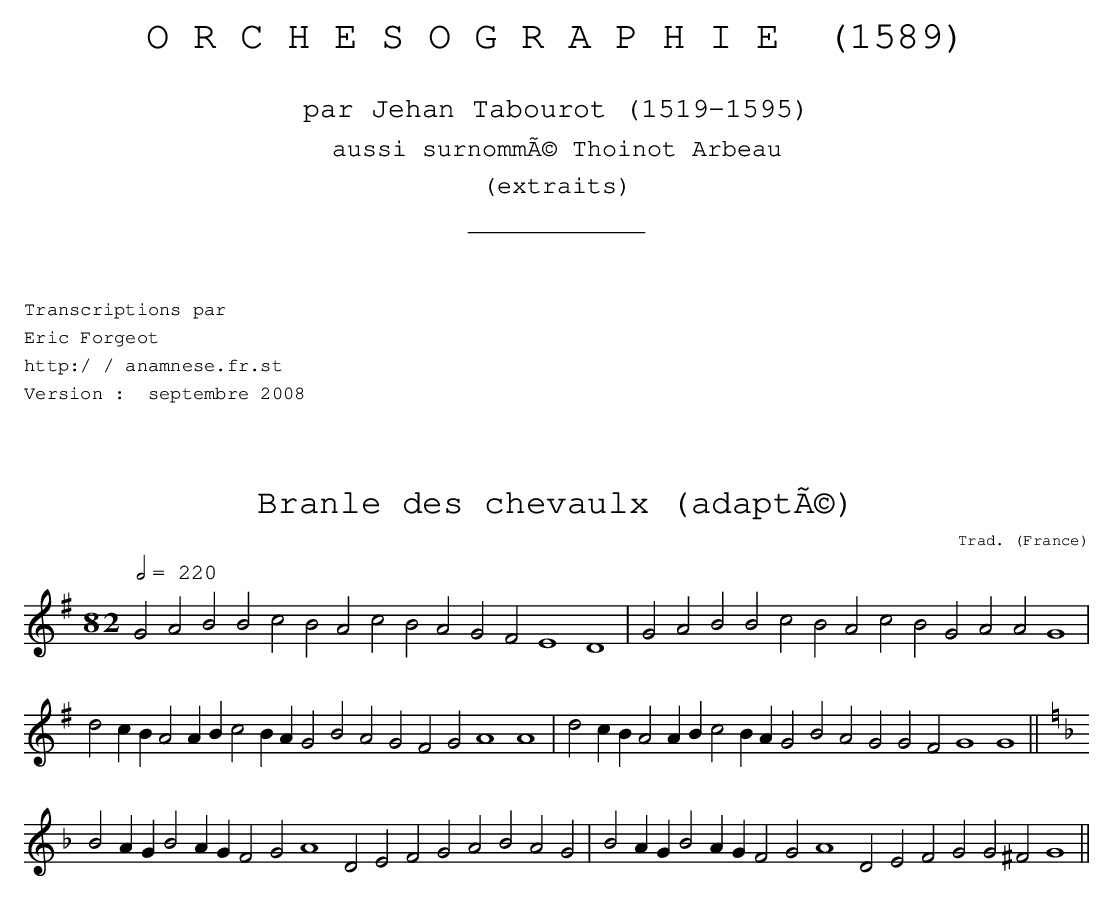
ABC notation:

X:1
T:Branle des chevaulx (adapté)
C:Trad.
O:France
M:8/ 2
L:1/ 2
Q:1/ 2=220
K:G
GABBcBAcBAGF E2D2 | GABBcBAcBGAA G2 |
dc/ B/ AA/ B/ cB/ A/ GBAGFG A2A2 | dc/ B/ AA/ B/ cB/ A/ GBAGGF G2G2 ||
K:F
BA/ G/  BA/ G/  FG A2 DEFGABAG | BA/ G/  BA/ G/  FG A2 DEFGG^F G2 ||
